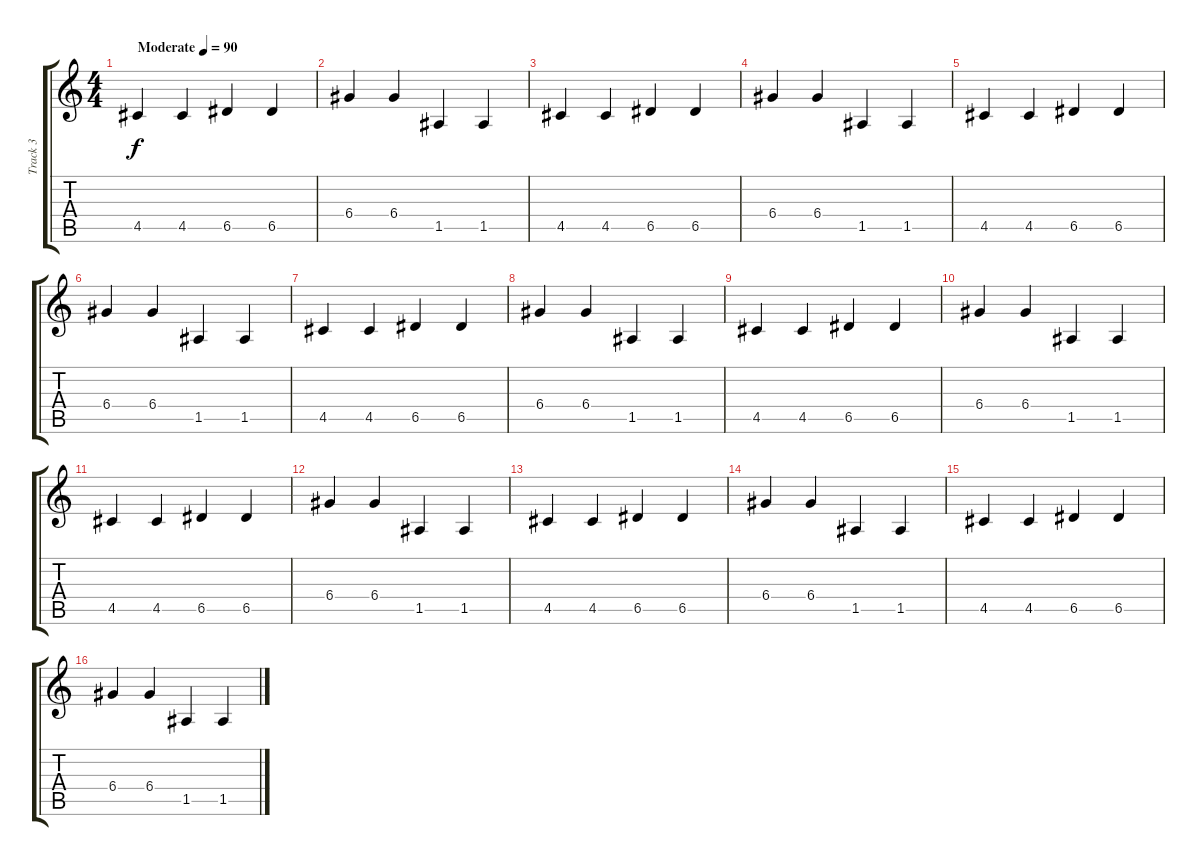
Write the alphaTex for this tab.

\track ("Track 3" "Track 3") {instrument acousticbass}
\staff {score tabs}
\tuning (E4 B3 G3 D3 A2 E2) {hide}
\ts (4 4)
\tempo (90 "Moderate")
\clef g2
\ks c
4.5.4{dy f instrument acousticbass} 4.5.4 6.5.4 6.5.4 |
6.4.4 6.4.4 1.5.4 1.5.4 |
4.5.4 4.5.4 6.5.4 6.5.4 |
6.4.4 6.4.4 1.5.4 1.5.4 |
4.5.4 4.5.4 6.5.4 6.5.4 |
6.4.4 6.4.4 1.5.4 1.5.4 |
4.5.4 4.5.4 6.5.4 6.5.4 |
6.4.4 6.4.4 1.5.4 1.5.4 |
4.5.4 4.5.4 6.5.4 6.5.4 |
6.4.4 6.4.4 1.5.4 1.5.4 |
4.5.4 4.5.4 6.5.4 6.5.4 |
6.4.4 6.4.4 1.5.4 1.5.4 |
4.5.4 4.5.4 6.5.4 6.5.4 |
6.4.4 6.4.4 1.5.4 1.5.4 |
4.5.4 4.5.4 6.5.4 6.5.4 |
6.4.4 6.4.4 1.5.4 1.5.4
